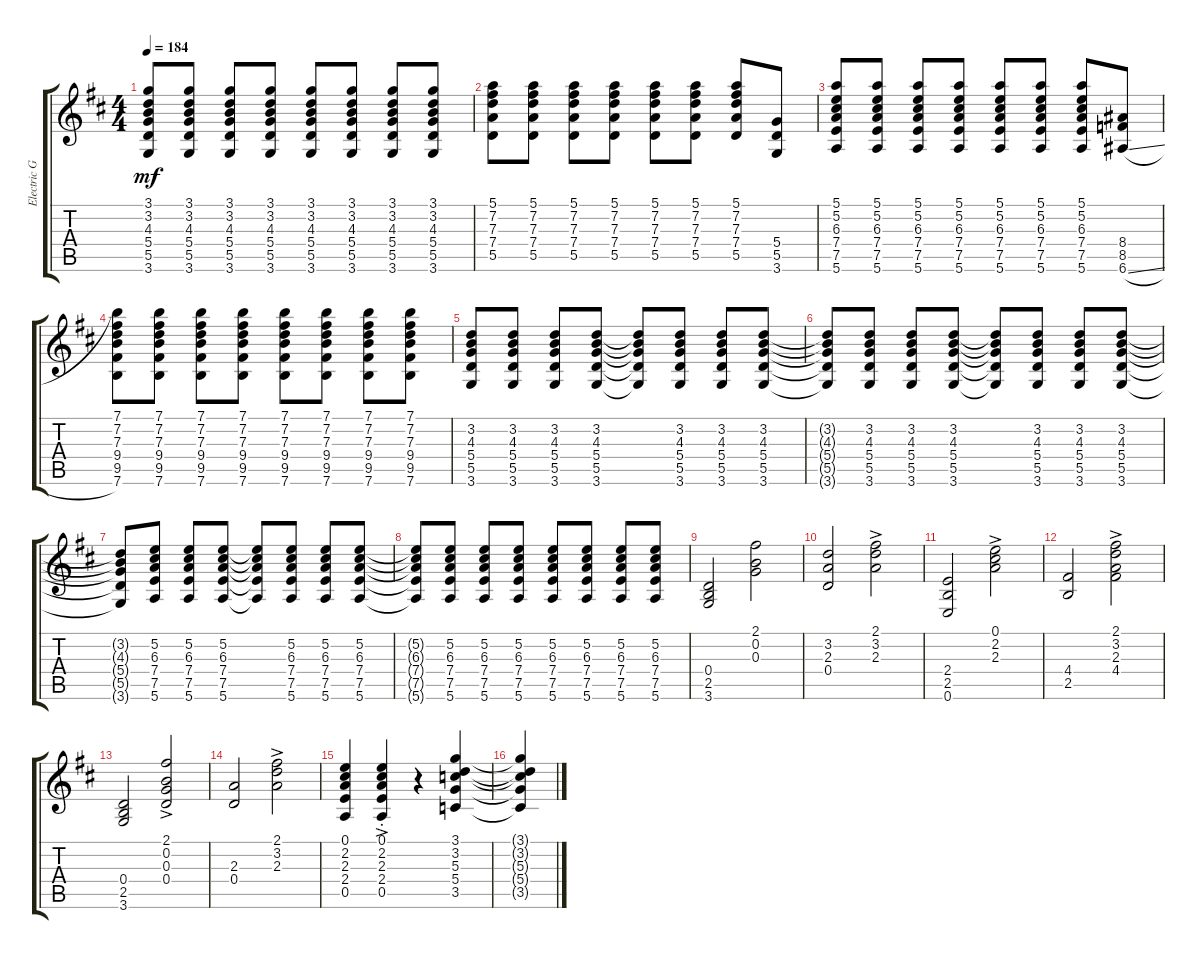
\track ("Electric Guitar" "Electric G") {instrument overdrivenguitar}
\staff {score tabs}
\tuning (E4 B3 G3 D3 A2 E2) {hide}
\ts (4 4)
\tempo 184
\clef g2
\ks d
(3.1 3.2 4.3 5.4 5.5 3.6).8{dy mf} (3.1 3.2 4.3 5.4 5.5 3.6).8 (3.1 3.2 4.3 5.4 5.5 3.6).8 (3.1 3.2 4.3 5.4 5.5 3.6).8 (3.1 3.2 4.3 5.4 5.5 3.6).8 (3.1 3.2 4.3 5.4 5.5 3.6).8 (3.1 3.2 4.3 5.4 5.5 3.6).8 (3.1 3.2 4.3 5.4 5.5 3.6).8 |
(5.1 7.2 7.3 7.4 5.5).8 (5.1 7.2 7.3 7.4 5.5).8 (5.1 7.2 7.3 7.4 5.5).8 (5.1 7.2 7.3 7.4 5.5).8 (5.1 7.2 7.3 7.4 5.5).8 (5.1 7.2 7.3 7.4 5.5).8 (5.1 7.2 7.3 7.4 5.5).8 (5.4 5.5 3.6).8 |
(5.1 5.2 6.3 7.4 7.5 5.6).8 (5.1 5.2 6.3 7.4 7.5 5.6).8 (5.1 5.2 6.3 7.4 7.5 5.6).8 (5.1 5.2 6.3 7.4 7.5 5.6).8 (5.1 5.2 6.3 7.4 7.5 5.6).8 (5.1 5.2 6.3 7.4 7.5 5.6).8 (5.1 5.2 6.3 7.4 7.5 5.6).8 (8.4 8.5 6.6{sl}).8 |
(7.1 7.2 7.3 9.4 9.5 7.6).8 (7.1 7.2 7.3 9.4 9.5 7.6).8 (7.1 7.2 7.3 9.4 9.5 7.6).8 (7.1 7.2 7.3 9.4 9.5 7.6).8 (7.1 7.2 7.3 9.4 9.5 7.6).8 (7.1 7.2 7.3 9.4 9.5 7.6).8 (7.1 7.2 7.3 9.4 9.5 7.6).8 (7.1 7.2 7.3 9.4 9.5 7.6).8 |
(3.2 4.3 5.4 5.5 3.6).8 (3.2 4.3 5.4 5.5 3.6).8 (3.2 4.3 5.4 5.5 3.6).8 (3.2 4.3 5.4 5.5 3.6).8 (3.2{t} 4.3{t} 5.4{t} 5.5{t} 3.6{t}).8 (3.2 4.3 5.4 5.5 3.6).8 (3.2 4.3 5.4 5.5 3.6).8 (3.2 4.3 5.4 5.5 3.6).8 |
(3.2{t} 4.3{t} 5.4{t} 5.5{t} 3.6{t}).8 (3.2 4.3 5.4 5.5 3.6).8 (3.2 4.3 5.4 5.5 3.6).8 (3.2 4.3 5.4 5.5 3.6).8 (3.2{t} 4.3{t} 5.4{t} 5.5{t} 3.6{t}).8 (3.2 4.3 5.4 5.5 3.6).8 (3.2 4.3 5.4 5.5 3.6).8 (3.2 4.3 5.4 5.5 3.6).8 |
(3.2{t} 4.3{t} 5.4{t} 5.5{t} 3.6{t}).8 (5.2 6.3 7.4 7.5 5.6).8 (5.2 6.3 7.4 7.5 5.6).8 (5.2 6.3 7.4 7.5 5.6).8 (5.2{t} 6.3{t} 7.4{t} 7.5{t} 5.6{t}).8 (5.2 6.3 7.4 7.5 5.6).8 (5.2 6.3 7.4 7.5 5.6).8 (5.2 6.3 7.4 7.5 5.6).8 |
(5.2{t} 6.3{t} 7.4{t} 7.5{t} 5.6{t}).8 (5.2 6.3 7.4 7.5 5.6).8 (5.2 6.3 7.4 7.5 5.6).8 (5.2 6.3 7.4 7.5 5.6).8 (5.2 6.3 7.4 7.5 5.6).8 (5.2 6.3 7.4 7.5 5.6).8 (5.2 6.3 7.4 7.5 5.6).8 (5.2 6.3 7.4 7.5 5.6).8 |
(0.4 2.5 3.6).2 (2.1 0.2 0.3).2 |
(3.2 2.3 0.4).2 (2.1{ac} 3.2 2.3).2 |
(2.4 2.5 0.6).2 (0.1{ac} 2.2 2.3).2 |
(4.4 2.5).2 (2.1 3.2 2.3 4.4{ac}).2 |
(0.4 2.5 3.6).2 (2.1 0.2 0.3 0.4{ac}).2 |
(2.3 0.4).2 (2.1 3.2 2.3{ac}).2 |
(0.1 2.2 2.3 2.4 0.5).4 (0.1{ac st} 2.2 2.3 2.4 0.5).4 r.4 (3.1 3.2 5.3 5.4 3.5).4 |
(3.1{t} 3.2{t} 5.3{t} 5.4{t} 3.5{t}).4
